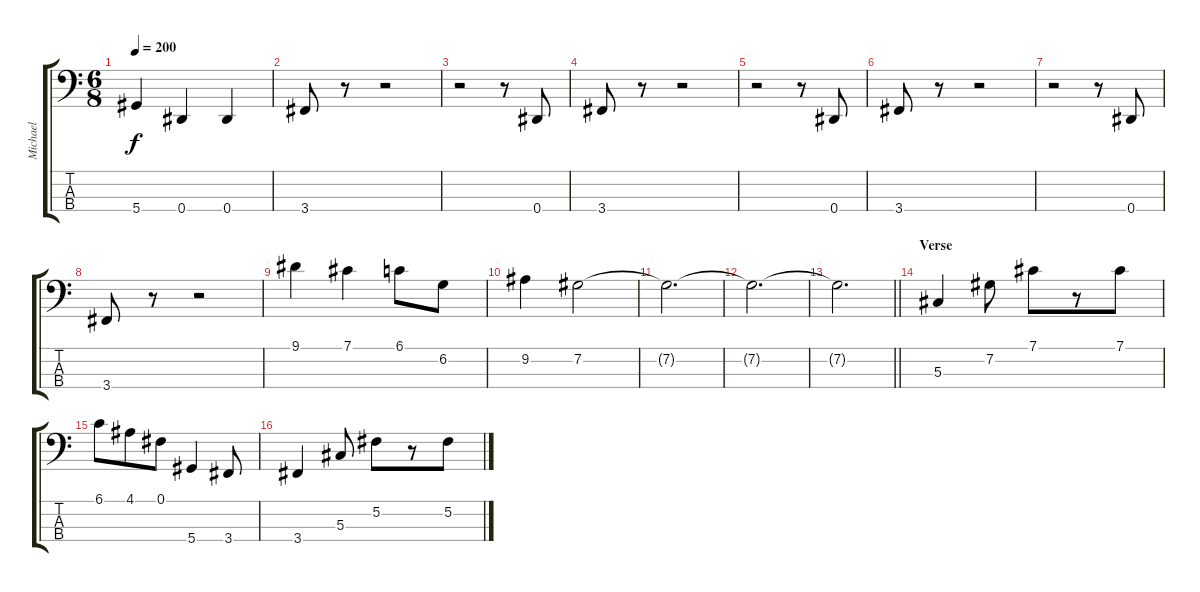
\track ("Michael" "Michael") {instrument electricbassfinger}
\staff {score tabs}
\tuning (Gb2 Db2 Ab1 Eb1) {hide}
\ts (6 8)
\tempo 200
\clef f4
\ks c
5.4.4{dy f} 0.4.4 0.4.4 |
3.4.8 r.8 r.2 |
r.2 r.8 0.4.8 |
3.4.8 r.8 r.2 |
r.2 r.8 0.4.8 |
3.4.8 r.8 r.2 |
r.2 r.8 0.4.8 |
3.4.8 r.8 r.2 |
9.1.4 7.1.4 6.1.8 6.2.8 |
9.2.4 7.2.2 |
7.2{t}.2{d} |
7.2{t}.2{d} |
\barLineRight lightlight
7.2{t}.2{d} |
\section ("" "Verse")
5.3.4 7.2.8 7.1.8 r.8 7.1.8 |
6.1.8 4.1.8 0.1.8 5.4.4 3.4.8 |
3.4.4 5.3.8 5.2.8 r.8 5.2.8
